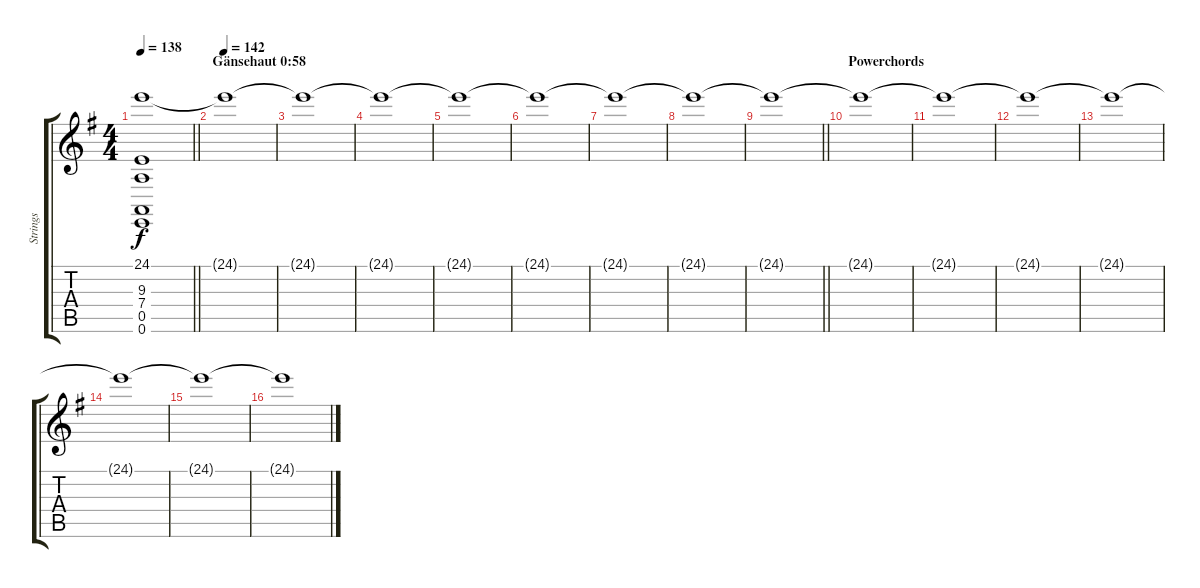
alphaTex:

\track ("Strings" "Strings") {instrument stringensemble1}
\staff {score tabs}
\tuning (E4 B3 G3 D3 A2 E2) {hide}
\ts (4 4)
\tempo 138
\clef g2
\barLineRight lightlight
\ks g
(24.1{t} 9.3{t} 7.4{t} 0.5{t} 0.6).1{dy f} |
\section ("" "Gänsehaut 0:58")
\tempo 142
24.1{t}.1 |
24.1{t}.1 |
24.1{t}.1 |
24.1{t}.1 |
24.1{t}.1 |
24.1{t}.1 |
24.1{t}.1 |
\barLineRight lightlight
24.1{t}.1 |
\section ("" "Powerchords")
24.1{t}.1 |
24.1{t}.1 |
24.1{t}.1 |
24.1{t}.1 |
24.1{t}.1 |
24.1{t}.1 |
24.1{t}.1
